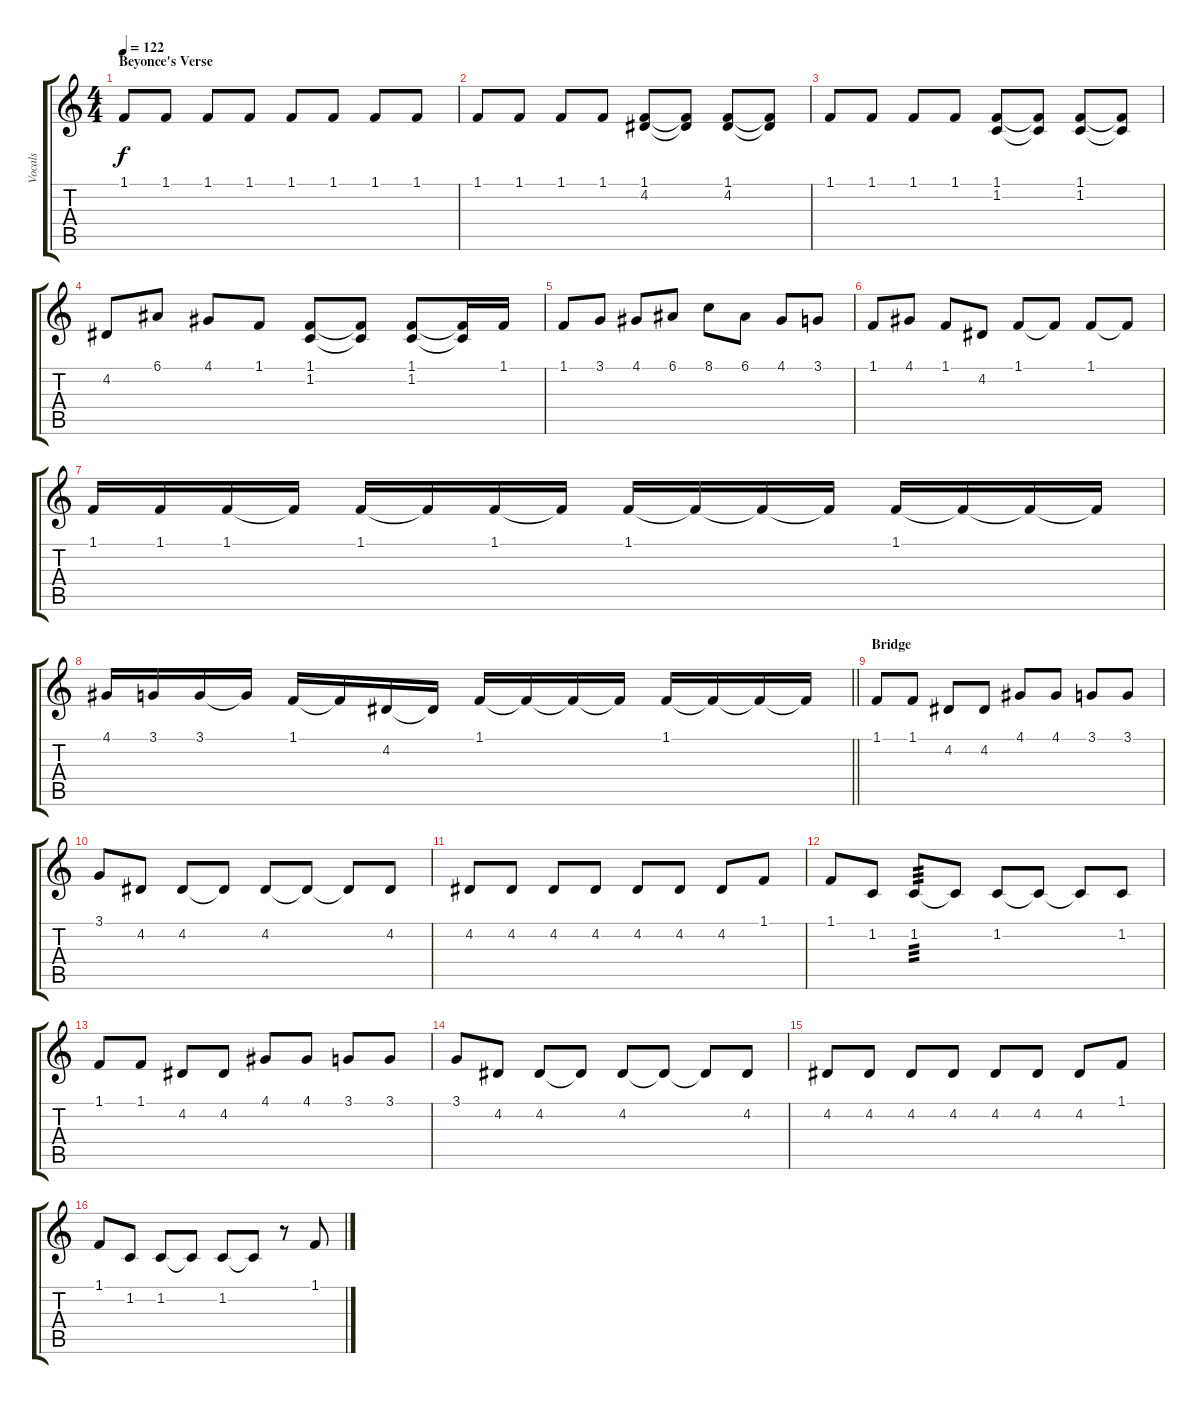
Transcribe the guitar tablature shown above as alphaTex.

\track ("Vocals" "Vocals") {instrument clarinet}
\staff {score tabs}
\tuning (E4 B3 G3 D3 A2 E2) {hide}
\ts (4 4)
\section ("" "Beyonce's Verse")
\tempo 122
\clef g2
\ks c
1.1.8{dy f} 1.1.8 1.1.8 1.1.8 1.1.8 1.1.8 1.1.8 1.1.8 |
1.1.8 1.1.8 1.1.8 1.1.8 (1.1 4.2).8 (1.1{t} 4.2{t}).8 (1.1 4.2).8 (1.1{t} 4.2{t}).8 |
1.1.8 1.1.8 1.1.8 1.1.8 (1.1 1.2).8 (1.1{t} 1.2{t}).8 (1.1 1.2).8 (1.1{t} 1.2{t}).8 |
4.2.8 6.1.8 4.1.8 1.1.8 (1.1 1.2).8 (1.1{t} 1.2{t}).8 (1.1 1.2).8 (1.1{t} 1.2{t}).16 1.1.16 |
1.1.8 3.1.8 4.1.8 6.1.8 8.1.8 6.1.8 4.1.8 3.1.8 |
1.1.8 4.1.8 1.1.8 4.2.8 1.1.8 1.1{t}.8 1.1.8 1.1{t}.8 |
1.1.16 1.1.16 1.1.16 1.1{t}.16 1.1.16 1.1{t}.16 1.1.16 1.1{t}.16 1.1.16 1.1{t}.16 1.1{t}.16 1.1{t}.16 1.1.16 1.1{t}.16 1.1{t}.16 1.1{t}.16 |
\barLineRight lightlight
4.1.16 3.1.16 3.1.16 3.1{t}.16 1.1.16 1.1{t}.16 4.2.16 4.2{t}.16 1.1.16 1.1{t}.16 1.1{t}.16 1.1{t}.16 1.1.16 1.1{t}.16 1.1{t}.16 1.1{t}.16 |
\section ("" "Bridge")
1.1.8 1.1.8 4.2.8 4.2.8 4.1.8 4.1.8 3.1.8 3.1.8 |
3.1.8 4.2.8 4.2.8 4.2{t}.8 4.2.8 4.2{t}.8 4.2{t}.8 4.2.8 |
4.2.8 4.2.8 4.2.8 4.2.8 4.2.8 4.2.8 4.2.8 1.1.8 |
1.1.8 1.2.8 1.2.8{tp 3} 1.2{t}.8 1.2.8 1.2{t}.8 1.2{t}.8 1.2.8 |
1.1.8 1.1.8 4.2.8 4.2.8 4.1.8 4.1.8 3.1.8 3.1.8 |
3.1.8 4.2.8 4.2.8 4.2{t}.8 4.2.8 4.2{t}.8 4.2{t}.8 4.2.8 |
4.2.8 4.2.8 4.2.8 4.2.8 4.2.8 4.2.8 4.2.8 1.1.8 |
1.1.8 1.2.8 1.2.8 1.2{t}.8 1.2.8 1.2{t}.8 r.8 1.1.8
